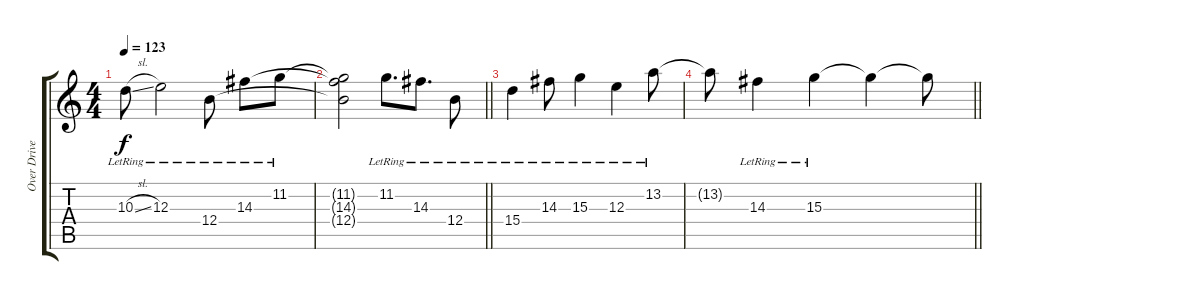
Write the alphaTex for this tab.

\track ("Over Driver 1" "Over Drive") {instrument overdrivenguitar}
\staff {score tabs}
\tuning (Db4 Ab3 E3 B2 Gb2 B1) {hide}
\ts (4 4)
\tempo 123
\clef g2
\ks aminor
10.3{sl lr}.8{dy f} 12.3{lr}.2 12.4{lr}.8 14.3{lr}.8 11.2{lr}.8 |
\barLineRight lightlight
(11.2{t} 14.3{t} 12.4{t}).2 11.2{lr}.8{d} 14.3{lr}.8{d volume 0} 12.4{lr}.8 |
15.4{lr}.4 14.3{lr}.8 15.3{lr}.4 12.3{lr}.4 13.2{lr}.8 |
\barLineRight lightlight
13.2{t}.8 14.3{lr}.4 15.3{lr}.4 15.3{t}.4 15.3{t}.8
